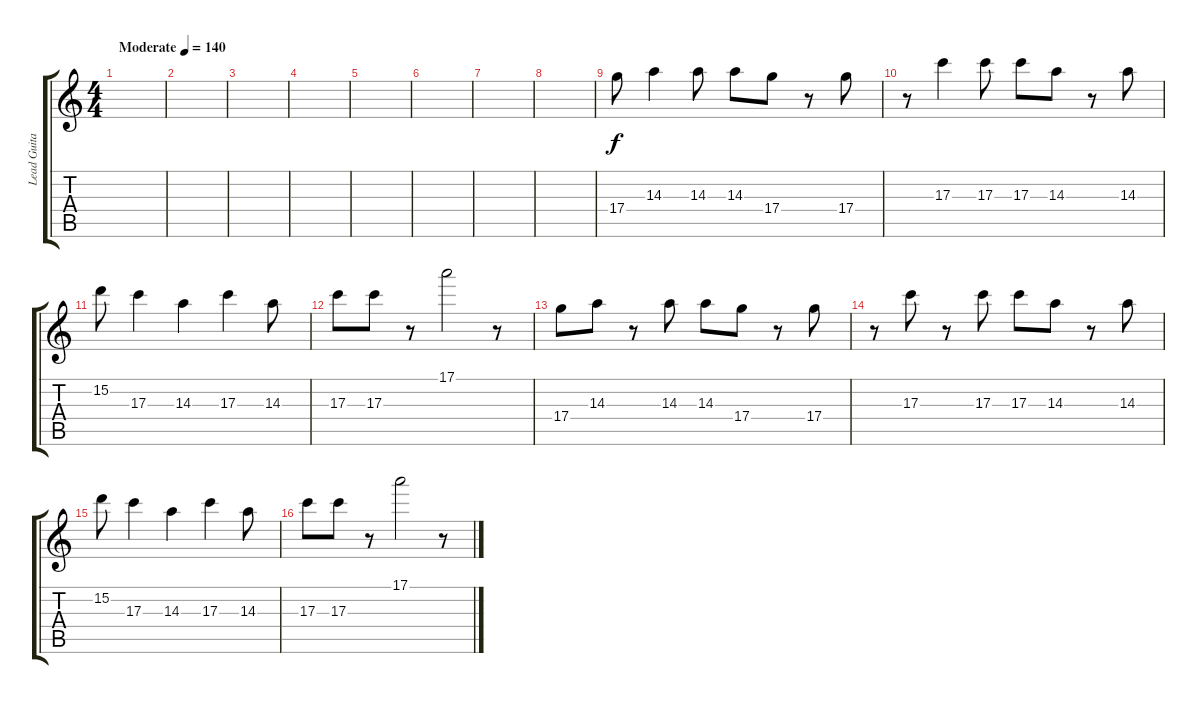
\track ("Lead Guitar" "Lead Guita") {instrument electricguitarjazz}
\staff {score tabs}
\tuning (E4 B3 G3 D3 A2 E2) {hide}
\ts (4 4)
\tempo (140 "Moderate")
\clef g2
\ks c
|
|
|
|
|
|
|
|
17.4.8 14.3.4 14.3.8 14.3.8 17.4.8 r.8 17.4.8 |
r.8 17.3.4 17.3.8 17.3.8 14.3.8 r.8 14.3.8 |
15.2.8 17.3.4 14.3.4 17.3.4 14.3.8 |
17.3.8 17.3.8 r.8 17.1.2 r.8 |
17.4.8 14.3.8 r.8 14.3.8 14.3.8 17.4.8 r.8 17.4.8 |
r.8 17.3.8 r.8 17.3.8 17.3.8 14.3.8 r.8 14.3.8 |
15.2.8 17.3.4 14.3.4 17.3.4 14.3.8 |
17.3.8 17.3.8 r.8 17.1.2 r.8
